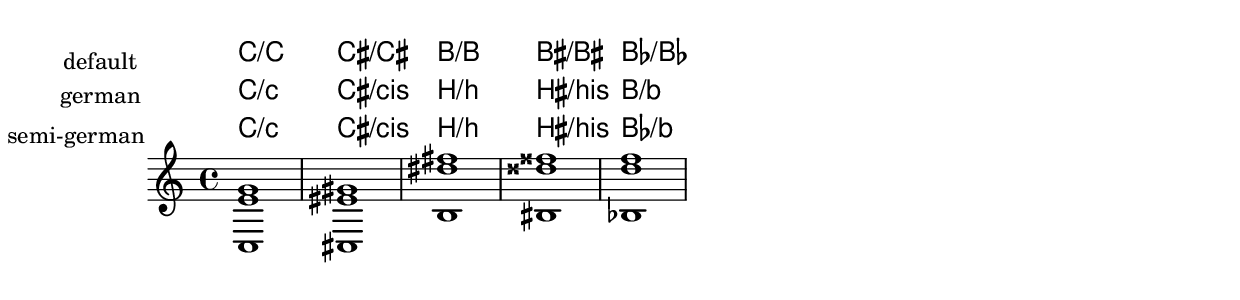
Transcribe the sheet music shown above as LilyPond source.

%% Do not edit this file; it is auto-generated from LSR http://lsr.dsi.unimi.it
%% This file is in the public domain.
\version "2.11.64"

\header {
  lsrtags = "chords"

  texidoces = "
La nomenclatura inglesa (predeterminada) para los acordes del
cifrado americano se puede cambiar por la alemana
(@code{\\germanChords} sustituye B y Bes por H y B) o por la semi-alemana
(@code{\\semiGermanChords} sustituye B y Bes por H y Bb).

"
  doctitlees = "Cambiar la nomenclatura de los acordes del cifrado americano por la notación alemana o semi-alemana"

  texidoc = "
The english naming of chords (default) can be changed to german 
(@code{\\germanChords} replaces B and Bes to H and B) or semi-german 
(@code{\\semiGermanChords} replaces B and Bes to H and Bb).




"
  doctitle = "Changing the chord names to German or semi-German notation"
} % begin verbatim

music = \chordmode {
  c1/c cis/cis
  b/b bis/bis bes/bes
} 

%% The following is only here to print the names of the
%% chords styles; it can be removed if you do not need to
%% print them.

\layout {
  \context {\ChordNames \consists Instrument_name_engraver }
}

<<
  \new ChordNames {
    \set ChordNames.instrumentName = #"default"
    \music
  }
  \new ChordNames {
    \set ChordNames.instrumentName = #"german"
    \germanChords \music }
  \new ChordNames {
    \set ChordNames.instrumentName = #"semi-german"
    \semiGermanChords \music }
  \context Voice { \music }
>>
